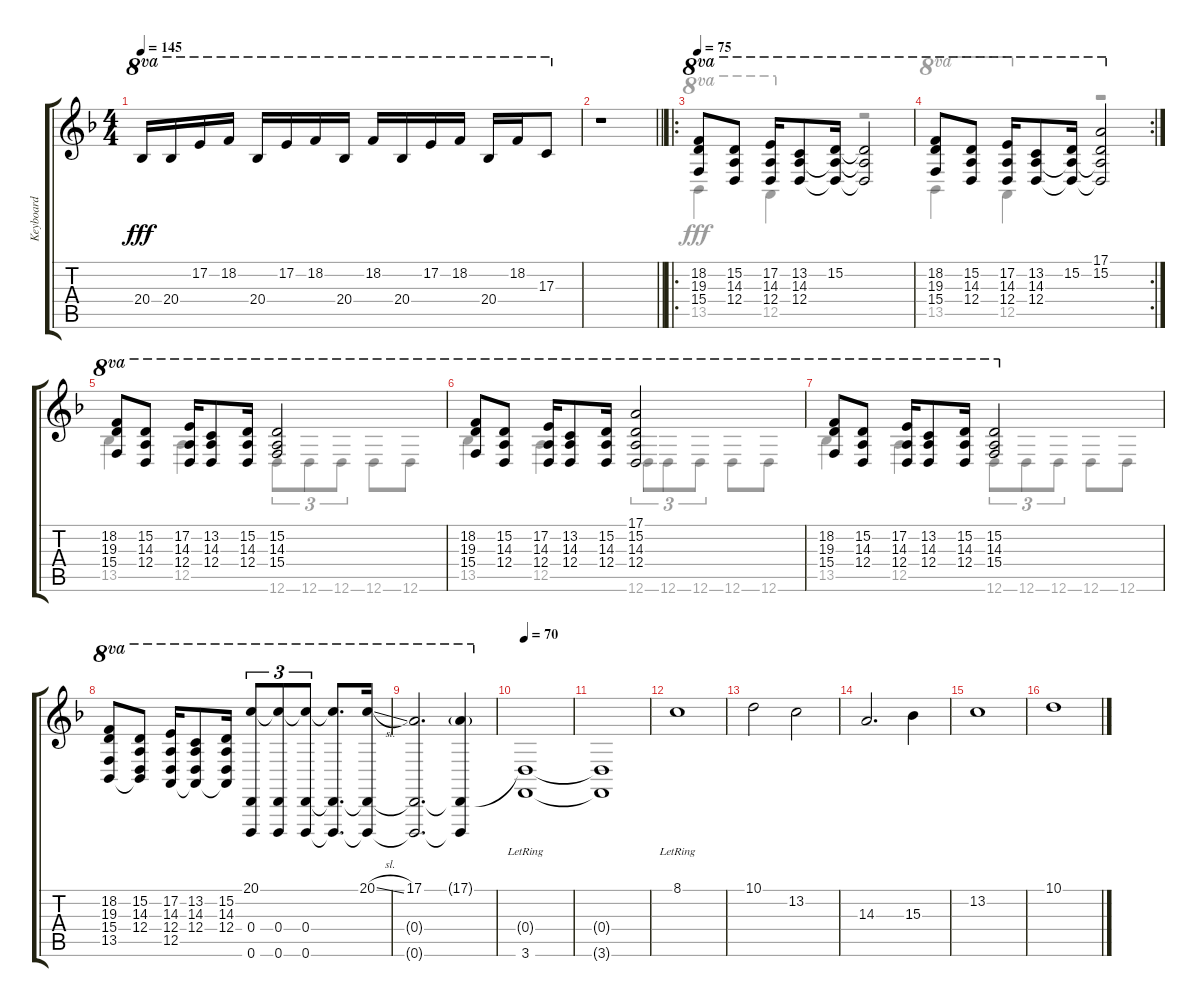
\track ("Keyboard" "Keyboard") {instrument lead2sawtooth}
\staff {score tabs}
\tuning (E4 B3 G3 D3 A2 D2) {hide}
\voice
\ts (4 4)
\tempo 145
\clef g2
\ks f
20.4.16{ot 8va dy fff} 20.4.16{ot 8va} 17.2.16{ot 8va} 18.2.16{ot 8va} 20.4.16{ot 8va} 17.2.16{ot 8va} 18.2.16{ot 8va} 20.4.16{ot 8va} 18.2.16{ot 8va} 20.4.16{ot 8va} 17.2.16{ot 8va} 18.2.16{ot 8va} 20.4.16{ot 8va} 18.2.16{ot 8va} 17.3.8{ot 8va} |
\barLineRight lightlight
r.1 |
\ro
\tempo 75
(18.2 19.3 15.4).8{ot 8va} (15.2 14.3 12.4).8{ot 8va} (17.2 14.3 12.4).16{ot 8va} (13.2 14.3 12.4).8{ot 8va} (15.2 14.3{t} 12.4{t}).16{ot 8va} (15.2{t} 14.3{t} 12.4{t}).2{ot 8va} |
\rc 2
(18.2 19.3 15.4).8{ot 8va} (15.2 14.3 12.4).8{ot 8va} (17.2 14.3 12.4).16{ot 8va} (13.2 14.3 12.4).8{ot 8va} (15.2 14.3{t} 12.4{t}).16{ot 8va} (17.1 15.2 14.3{t} 12.4{t}).2{ot 8va} |
(18.2 19.3 15.4).8{ot 8va} (15.2 14.3 12.4).8{ot 8va} (17.2 14.3 12.4).16{ot 8va} (13.2 14.3 12.4).8{ot 8va} (15.2 14.3 12.4).16{ot 8va} (15.2 14.3 15.4).2{ot 8va} |
(18.2 19.3 15.4).8{ot 8va} (15.2 14.3 12.4).8{ot 8va} (17.2 14.3 12.4).16{ot 8va} (13.2 14.3 12.4).8{ot 8va} (15.2 14.3 12.4).16{ot 8va} (17.1 15.2 14.3 12.4).2{ot 8va} |
(18.2 19.3 15.4).8{ot 8va} (15.2 14.3 12.4).8{ot 8va} (17.2 14.3 12.4).16{ot 8va} (13.2 14.3 12.4).8{ot 8va} (15.2 14.3 12.4).16{ot 8va} (15.2 14.3 15.4).2{ot 8va} |
(18.2 19.3 15.4 13.5).8{ot 8va} (15.2 14.3 12.4 13.5{t}).8{ot 8va} (17.2 14.3 12.4 12.5).16{ot 8va} (13.2 14.3 12.4 12.5{t}).8{ot 8va} (15.2 14.3 12.4 12.5{t}).16{ot 8va} (20.1 0.4 0.6).8{tu (3 2) ot 8va} (20.1{t} 0.4 0.6).8{tu (3 2) ot 8va} (20.1{t} 0.4 0.6).8{tu (3 2) ot 8va} (20.1{t} 0.4{t} 0.6{t}).8{d ot 8va} (20.1{sl} 0.4{t} 0.6{t}).16{ot 8va} |
(17.1 0.4{t} 0.6{t}).2{d ot 8va} (17.1{g} 0.4{t} 0.6{t}).4{ot 8va} |
\tempo 70
(0.4{t} 3.6{lr}).1 |
(0.4{t} 3.6{t}).1 |
8.1{lr}.1 |
10.1.2 13.2.2 |
14.3.2{d} 15.3.4 |
13.2.1 |
10.1.1
\voice
\clef g2
\ottava regular
\simile none
\ks f
|
\barLineRight lightlight
|
13.5.4{ot 8va dy fff} 12.5.4{ot 8va} r.2 |
13.5.4{ot 8va} 12.5.4{ot 8va} r.2 |
13.5.4 12.5.4 12.6.8{tu (3 2)} 12.6.8{tu (3 2)} 12.6.8{tu (3 2)} 12.6.8 12.6.8 |
13.5.4 12.5.4 12.6.8{tu (3 2)} 12.6.8{tu (3 2)} 12.6.8{tu (3 2)} 12.6.8 12.6.8 |
13.5.4 12.5.4 12.6.8{tu (3 2)} 12.6.8{tu (3 2)} 12.6.8{tu (3 2)} 12.6.8 12.6.8 |
|
|
|
|
|
|
|
|
